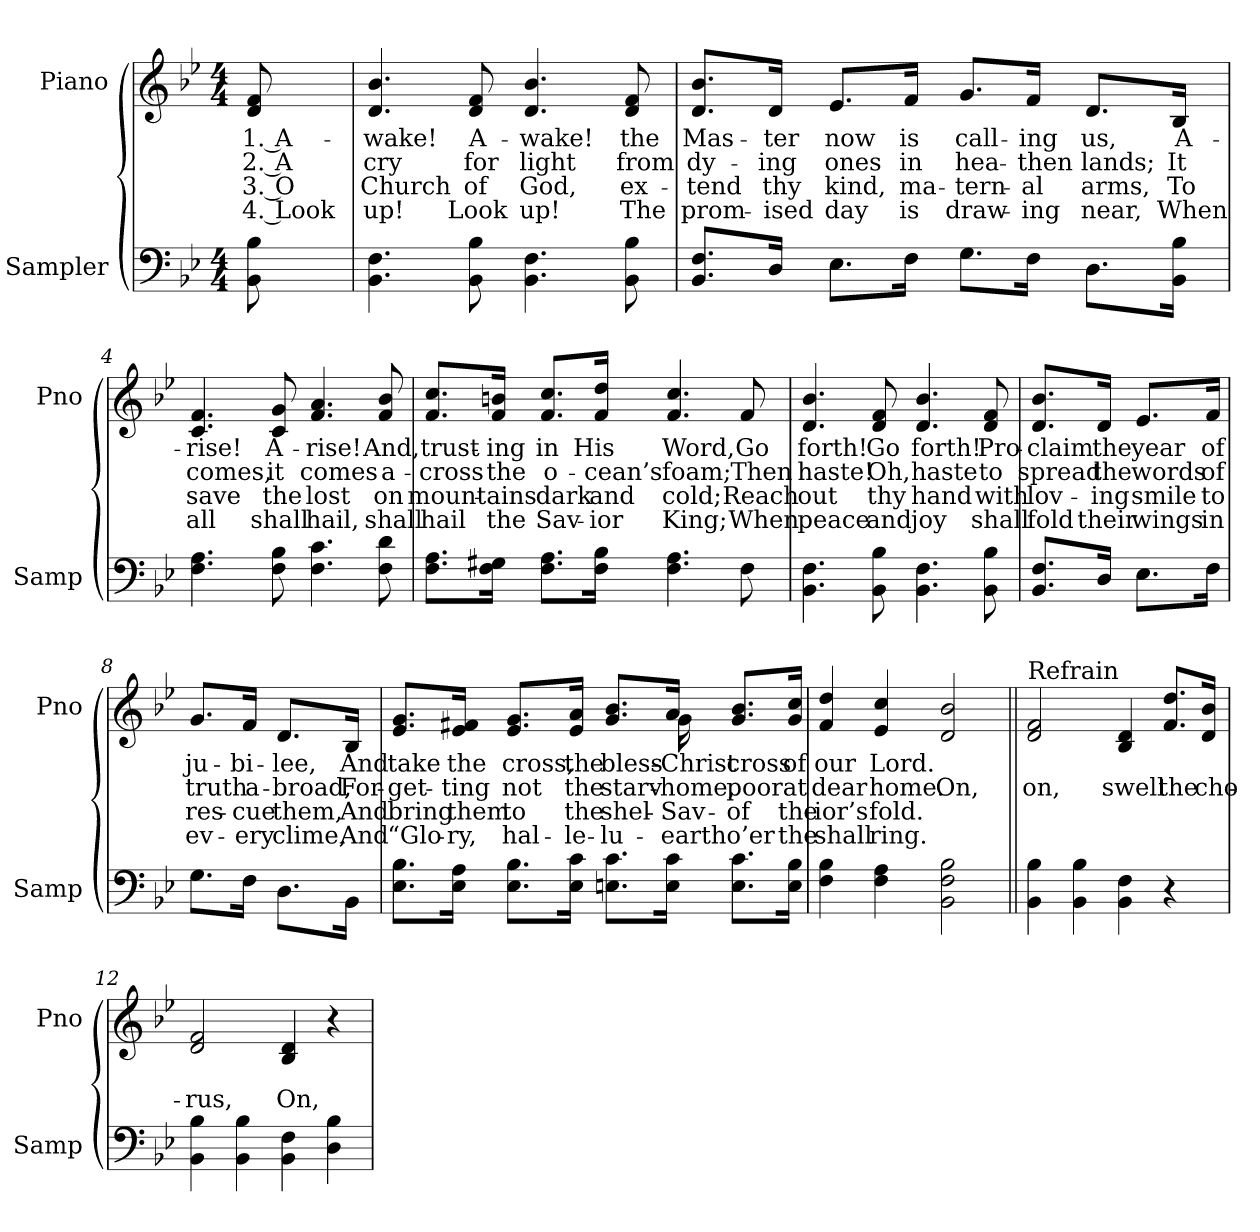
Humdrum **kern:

**kern	**kern	**text	**text	**text	**text
*part2	*part1	*part1	*part1	*part1	*part1
*staff2	*staff1	*staff1	*staff1	*staff1	*staff1
*I"Sampler	*I"Piano	*	*	*	*
*I'Samp	*I'Pno	*	*	*	*
*clefF4	*clefG2	*	*	*	*
*k[b-e-]	*k[b-e-]	*	*	*	*
*B-:	*B-:	*	*	*	*
*M4/4	*M4/4	*	*	*	*
=1	=1	=1	=1	=1	=1
8BB-\ 8B-\	8d/ 8f/	1. A-	2. A	3. O	4. Look
=2	=2	=2	=2	=2	=2
4.BB-\ 4.F\	4.d/ 4.b-/	-wake!	cry	Church	up!
8BB-\ 8B-\	8d/ 8f/	A-	for	of	Look
4.BB-\ 4.F\	4.d/ 4.b-/	-wake!	light	God,	up!
8BB-\ 8B-\	8d/ 8f/	the	from	ex-	The
=3	=3	=3	=3	=3	=3
8.BB-/ 8.F/L	8.d/ 8.b-/L	Mas-	dy-	-tend	prom-
16D/Jk	16d/Jk	-ter	-ing	thy	-ised
8.E-\L	8.e-/L	now	ones	kind,	day
16F\Jk	16f/Jk	is	in	ma-	is
8.G\L	8.g/L	call-	hea-	-tern-	draw-
16F\Jk	16f/Jk	-ing	-then	-al	-ing
8.D\L	8.d/L	us,	lands;	arms,	near,
16BB-\ 16B-\Jk	16B-/Jk	A-	It	To	When
=4	=4	=4	=4	=4	=4
4.F\ 4.A\	4.c/ 4.f/	-rise!	comes,	save	all
8F\ 8B-\	8c/ 8g/	A-	it	the	shall
4.F\ 4.c\	4.f/ 4.a/	-rise!	comes	lost	hail,
8F\ 8d\	8f/ 8b-/	And,	a-	on	shall
=5	=5	=5	=5	=5	=5
8.F\ 8.A\L	8.f/ 8.cc/L	trust-	-cross	mount-	hail
16F\ 16G#X\Jk	16f/ 16bn/Jk	-ing	the	-ains	the
8.F\ 8.A\L	8.f/ 8.cc/L	in	o-	dark	Sav-
16F\ 16B-\Jk	16f/ 16dd/Jk	His	-cean’s	and	-ior
4.F\ 4.A\	4.f/ 4.cc/	Word,	foam;	cold;	King;
8F\	8f/	Go	Then	Reach	When
=6	=6	=6	=6	=6	=6
4.BB-\ 4.F\	4.d/ 4.b-/	forth!	haste!	out	peace
8BB-\ 8B-\	8d/ 8f/	Go	Oh,	thy	and
4.BB-\ 4.F\	4.d/ 4.b-/	forth!	haste	hand	joy
8BB-\ 8B-\	8d/ 8f/	Pro-	to	with	shall
=7	=7	=7	=7	=7	=7
8.BB-/ 8.F/L	8.d/ 8.b-/L	-claim	spread	lov-	fold
16D/Jk	16d/Jk	the	the	-ing	their
8.E-\L	8.e-/L	year	words	smile	wings
16F\Jk	16f/Jk	of	of	to	in
=8	=8	=8	=8	=8	=8
8.G\L	8.g/L	ju-	truth	res-	ev-
16F\Jk	16f/Jk	-bi-	a-	-cue	-ery
8.D\L	8.d/L	-lee,	-broad,	them,	clime,
16BB-\Jk	16B-/Jk	And	For-	And	And
=9	=9	=9	=9	=9	=9
*	*^	*	*	*	*
8.E-\ 8.B-\L	8.e-/ 8.g/L	8.ryy	take	-get-	bring	“Glo-
*	*v	*v	*	*	*	*
16E-\ 16A\Jk	16e-/ 16f#X/Jk	the	-ting	them	-ry,
8.E-\ 8.B-\L	8.e-/ 8.g/L	cross,	not	to	hal-
16E-\ 16c\Jk	16e-/ 16a/Jk	the	the	the	-le-
8.En\ 8.c\L	8.g/ 8.b-/L	bless-	starv-	shel-	-lu-
*	*^	*	*	*	*
16E\ 16c\Jk	16a/Jk	16g	Christ	home,	Sav-	earth
8.E\ 8.c\L	8.g/ 8.b-/L	4ryy	cross	poor	of	o’er
16E\ 16B-\Jk	16g/ 16cc/Jk	.	of	at	the	the
*	*v	*v	*	*	*	*
=10	=10	=10	=10	=10	=10
4F\ 4B-\	4f/ 4dd/	our	dear	-ior’s	shall
4F\ 4A\	4e-/ 4cc/	Lord.	home.	fold.	ring.
2BB-\ 2F\ 2B-\	2d/ 2b-/	.	On,	.	.
=11||	=11||	=11||	=11||	=11||	=11||
!	!LO:TX:t=Refrain	!	!	!	!
4BB-\ 4B-\	2d/ 2f/	.	on,	.	.
4BB-\ 4B-\	.	.	.	.	.
4BB-\ 4F\	4B-/ 4d/	.	swell	.	.
4r	8.f/ 8.dd/L	.	the	.	.
.	16d/ 16b-/Jk	.	cho-	.	.
=12	=12	=12	=12	=12	=12
4BB-\ 4B-\	2d/ 2f/	.	-rus,	.	.
4BB-\ 4B-\	.	.	.	.	.
4BB-\ 4F\	4B-/ 4d/	.	On,	.	.
4D\ 4B-\	4r	.	.	.	.
=	=	=	=	=	=
*-	*-	*-	*-	*-	*-
